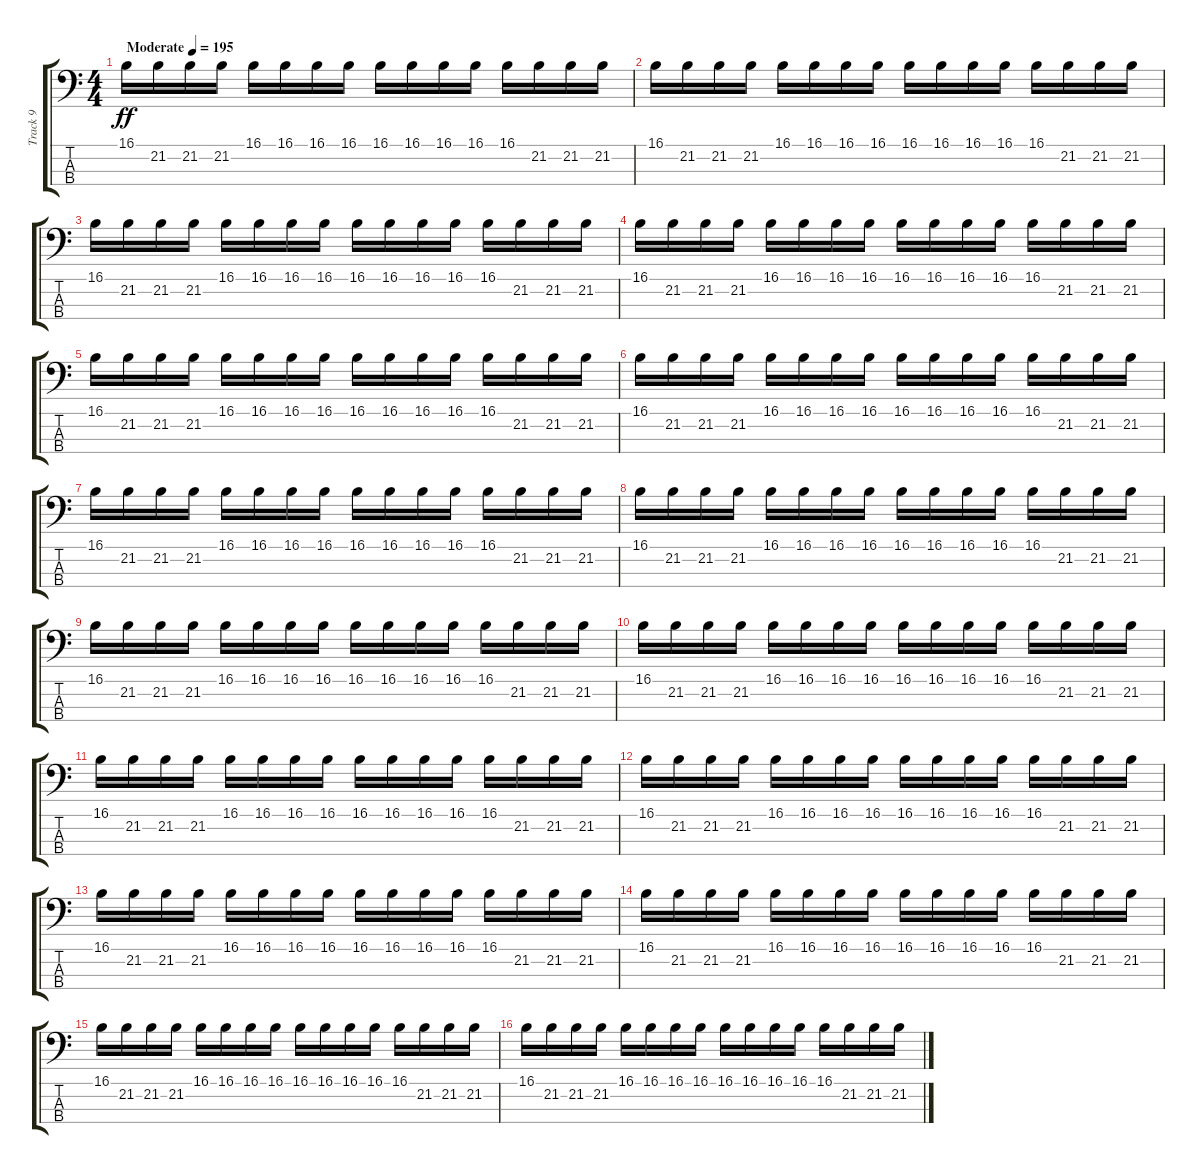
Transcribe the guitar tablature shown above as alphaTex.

\track ("Track 9" "Track 9") {instrument acousticgrandpiano}
\staff {score tabs}
\tuning (G2 D2 A1 E1) {hide}
\ts (4 4)
\tempo (195 "Moderate")
\clef f4
\ks c
16.1.16{dy ff instrument acousticgrandpiano} 21.2.16 21.2.16 21.2.16 16.1.16 16.1.16 16.1.16 16.1.16 16.1.16 16.1.16 16.1.16 16.1.16 16.1.16 21.2.16 21.2.16 21.2.16 |
16.1.16 21.2.16 21.2.16 21.2.16 16.1.16 16.1.16 16.1.16 16.1.16 16.1.16 16.1.16 16.1.16 16.1.16 16.1.16 21.2.16 21.2.16 21.2.16 |
16.1.16 21.2.16 21.2.16 21.2.16 16.1.16 16.1.16 16.1.16 16.1.16 16.1.16 16.1.16 16.1.16 16.1.16 16.1.16 21.2.16 21.2.16 21.2.16 |
16.1.16 21.2.16 21.2.16 21.2.16 16.1.16 16.1.16 16.1.16 16.1.16 16.1.16 16.1.16 16.1.16 16.1.16 16.1.16 21.2.16 21.2.16 21.2.16 |
16.1.16 21.2.16 21.2.16 21.2.16 16.1.16 16.1.16 16.1.16 16.1.16 16.1.16 16.1.16 16.1.16 16.1.16 16.1.16 21.2.16 21.2.16 21.2.16 |
16.1.16 21.2.16 21.2.16 21.2.16 16.1.16 16.1.16 16.1.16 16.1.16 16.1.16 16.1.16 16.1.16 16.1.16 16.1.16 21.2.16 21.2.16 21.2.16 |
16.1.16 21.2.16 21.2.16 21.2.16 16.1.16 16.1.16 16.1.16 16.1.16 16.1.16 16.1.16 16.1.16 16.1.16 16.1.16 21.2.16 21.2.16 21.2.16 |
16.1.16 21.2.16 21.2.16 21.2.16 16.1.16 16.1.16 16.1.16 16.1.16 16.1.16 16.1.16 16.1.16 16.1.16 16.1.16 21.2.16 21.2.16 21.2.16 |
16.1.16 21.2.16 21.2.16 21.2.16 16.1.16 16.1.16 16.1.16 16.1.16 16.1.16 16.1.16 16.1.16 16.1.16 16.1.16 21.2.16 21.2.16 21.2.16 |
16.1.16 21.2.16 21.2.16 21.2.16 16.1.16 16.1.16 16.1.16 16.1.16 16.1.16 16.1.16 16.1.16 16.1.16 16.1.16 21.2.16 21.2.16 21.2.16 |
16.1.16 21.2.16 21.2.16 21.2.16 16.1.16 16.1.16 16.1.16 16.1.16 16.1.16 16.1.16 16.1.16 16.1.16 16.1.16 21.2.16 21.2.16 21.2.16 |
16.1.16 21.2.16 21.2.16 21.2.16 16.1.16 16.1.16 16.1.16 16.1.16 16.1.16 16.1.16 16.1.16 16.1.16 16.1.16 21.2.16 21.2.16 21.2.16 |
16.1.16 21.2.16 21.2.16 21.2.16 16.1.16 16.1.16 16.1.16 16.1.16 16.1.16 16.1.16 16.1.16 16.1.16 16.1.16 21.2.16 21.2.16 21.2.16 |
16.1.16 21.2.16 21.2.16 21.2.16 16.1.16 16.1.16 16.1.16 16.1.16 16.1.16 16.1.16 16.1.16 16.1.16 16.1.16 21.2.16 21.2.16 21.2.16 |
16.1.16 21.2.16 21.2.16 21.2.16 16.1.16 16.1.16 16.1.16 16.1.16 16.1.16 16.1.16 16.1.16 16.1.16 16.1.16 21.2.16 21.2.16 21.2.16 |
16.1.16 21.2.16 21.2.16 21.2.16 16.1.16 16.1.16 16.1.16 16.1.16 16.1.16 16.1.16 16.1.16 16.1.16 16.1.16 21.2.16 21.2.16 21.2.16
